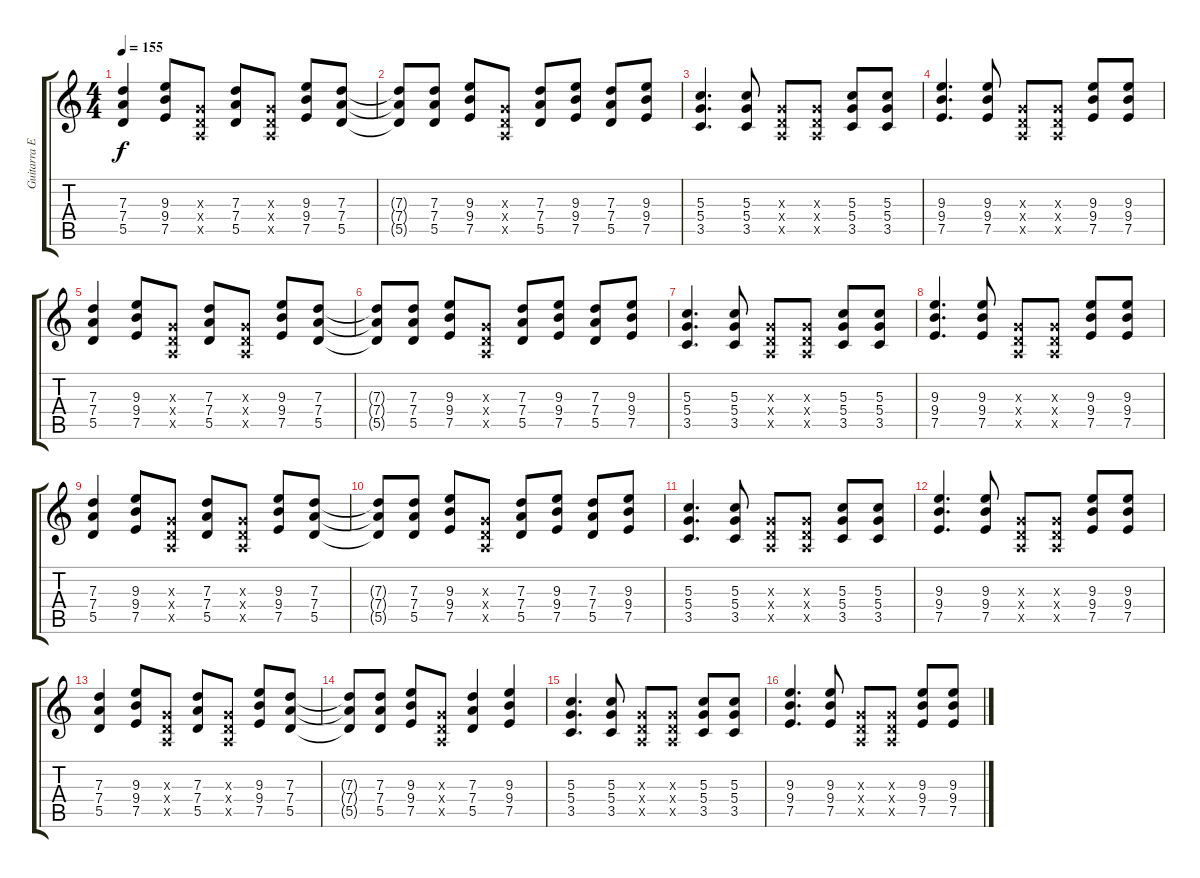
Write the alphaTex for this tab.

\track ("Guitarra Eléctrica" "Guitarra E") {instrument overdrivenguitar}
\staff {score tabs}
\tuning (E4 B3 G3 D3 A2 E2) {hide}
\ts (4 4)
\tempo 155
\clef g2
\ks c
(7.3 7.4 5.5).4{dy f} (9.3 9.4 7.5).8 (0.3{x} 0.4{x} 0.5{x}).8 (7.3 7.4 5.5).8 (0.3{x} 0.4{x} 0.5{x}).8 (9.3 9.4 7.5).8 (7.3 7.4 5.5).8 |
(7.3{t} 7.4{t} 5.5{t}).8 (7.3 7.4 5.5).8 (9.3 9.4 7.5).8 (0.3{x} 0.4{x} 0.5{x}).8 (7.3 7.4 5.5).8 (9.3 9.4 7.5).8 (7.3 7.4 5.5).8 (9.3 9.4 7.5).8 |
(5.3 5.4 3.5).4{d} (5.3 5.4 3.5).8 (0.3{x} 0.4{x} 0.5{x}).8 (0.3{x} 0.4{x} 0.5{x}).8 (5.3 5.4 3.5).8 (5.3 5.4 3.5).8 |
(9.3 9.4 7.5).4{d} (9.3 9.4 7.5).8 (0.3{x} 0.4{x} 0.5{x}).8 (0.3{x} 0.4{x} 0.5{x}).8 (9.3 9.4 7.5).8 (9.3 9.4 7.5).8 |
(7.3 7.4 5.5).4 (9.3 9.4 7.5).8 (0.3{x} 0.4{x} 0.5{x}).8 (7.3 7.4 5.5).8 (0.3{x} 0.4{x} 0.5{x}).8 (9.3 9.4 7.5).8 (7.3 7.4 5.5).8 |
(7.3{t} 7.4{t} 5.5{t}).8 (7.3 7.4 5.5).8 (9.3 9.4 7.5).8 (0.3{x} 0.4{x} 0.5{x}).8 (7.3 7.4 5.5).8 (9.3 9.4 7.5).8 (7.3 7.4 5.5).8 (9.3 9.4 7.5).8 |
(5.3 5.4 3.5).4{d} (5.3 5.4 3.5).8 (0.3{x} 0.4{x} 0.5{x}).8 (0.3{x} 0.4{x} 0.5{x}).8 (5.3 5.4 3.5).8 (5.3 5.4 3.5).8 |
(9.3 9.4 7.5).4{d} (9.3 9.4 7.5).8 (0.3{x} 0.4{x} 0.5{x}).8 (0.3{x} 0.4{x} 0.5{x}).8 (9.3 9.4 7.5).8 (9.3 9.4 7.5).8 |
(7.3 7.4 5.5).4 (9.3 9.4 7.5).8 (0.3{x} 0.4{x} 0.5{x}).8 (7.3 7.4 5.5).8 (0.3{x} 0.4{x} 0.5{x}).8 (9.3 9.4 7.5).8 (7.3 7.4 5.5).8 |
(7.3{t} 7.4{t} 5.5{t}).8 (7.3 7.4 5.5).8 (9.3 9.4 7.5).8 (0.3{x} 0.4{x} 0.5{x}).8 (7.3 7.4 5.5).8 (9.3 9.4 7.5).8 (7.3 7.4 5.5).8 (9.3 9.4 7.5).8 |
(5.3 5.4 3.5).4{d} (5.3 5.4 3.5).8 (0.3{x} 0.4{x} 0.5{x}).8 (0.3{x} 0.4{x} 0.5{x}).8 (5.3 5.4 3.5).8 (5.3 5.4 3.5).8 |
(9.3 9.4 7.5).4{d} (9.3 9.4 7.5).8 (0.3{x} 0.4{x} 0.5{x}).8 (0.3{x} 0.4{x} 0.5{x}).8 (9.3 9.4 7.5).8 (9.3 9.4 7.5).8 |
(7.3 7.4 5.5).4 (9.3 9.4 7.5).8 (0.3{x} 0.4{x} 0.5{x}).8 (7.3 7.4 5.5).8 (0.3{x} 0.4{x} 0.5{x}).8 (9.3 9.4 7.5).8 (7.3 7.4 5.5).8 |
(7.3{t} 7.4{t} 5.5{t}).8 (7.3 7.4 5.5).8 (9.3 9.4 7.5).8 (0.3{x} 0.4{x} 0.5{x}).8 (7.3 7.4 5.5).4 (9.3 9.4 7.5).4 |
(5.3 5.4 3.5).4{d} (5.3 5.4 3.5).8 (0.3{x} 0.4{x} 0.5{x}).8 (0.3{x} 0.4{x} 0.5{x}).8 (5.3 5.4 3.5).8 (5.3 5.4 3.5).8 |
(9.3 9.4 7.5).4{d} (9.3 9.4 7.5).8 (0.3{x} 0.4{x} 0.5{x}).8 (0.3{x} 0.4{x} 0.5{x}).8 (9.3 9.4 7.5).8 (9.3 9.4 7.5).8
